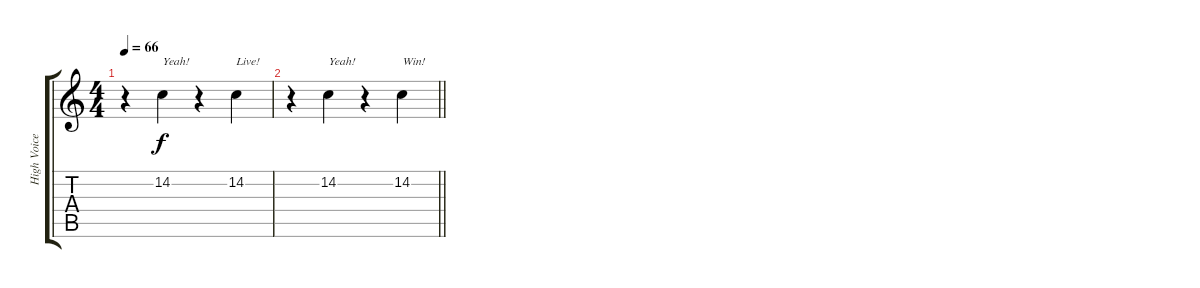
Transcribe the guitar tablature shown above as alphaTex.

\track ("High Voice" "High Voice") {instrument lead2sawtooth}
\staff {score tabs}
\tuning (Eb4 Bb3 Gb3 Db3 Ab2 Eb2) {hide}
\ts (4 4)
\tempo 66
\clef g2
\ks c
r.4{dy f} 14.2.4{txt "Yeah!" volume 10} r.4 14.2.4{txt "Live!"} |
\barLineRight lightlight
r.4 14.2.4{txt "Yeah!"} r.4 14.2.4{txt "Win!"}
